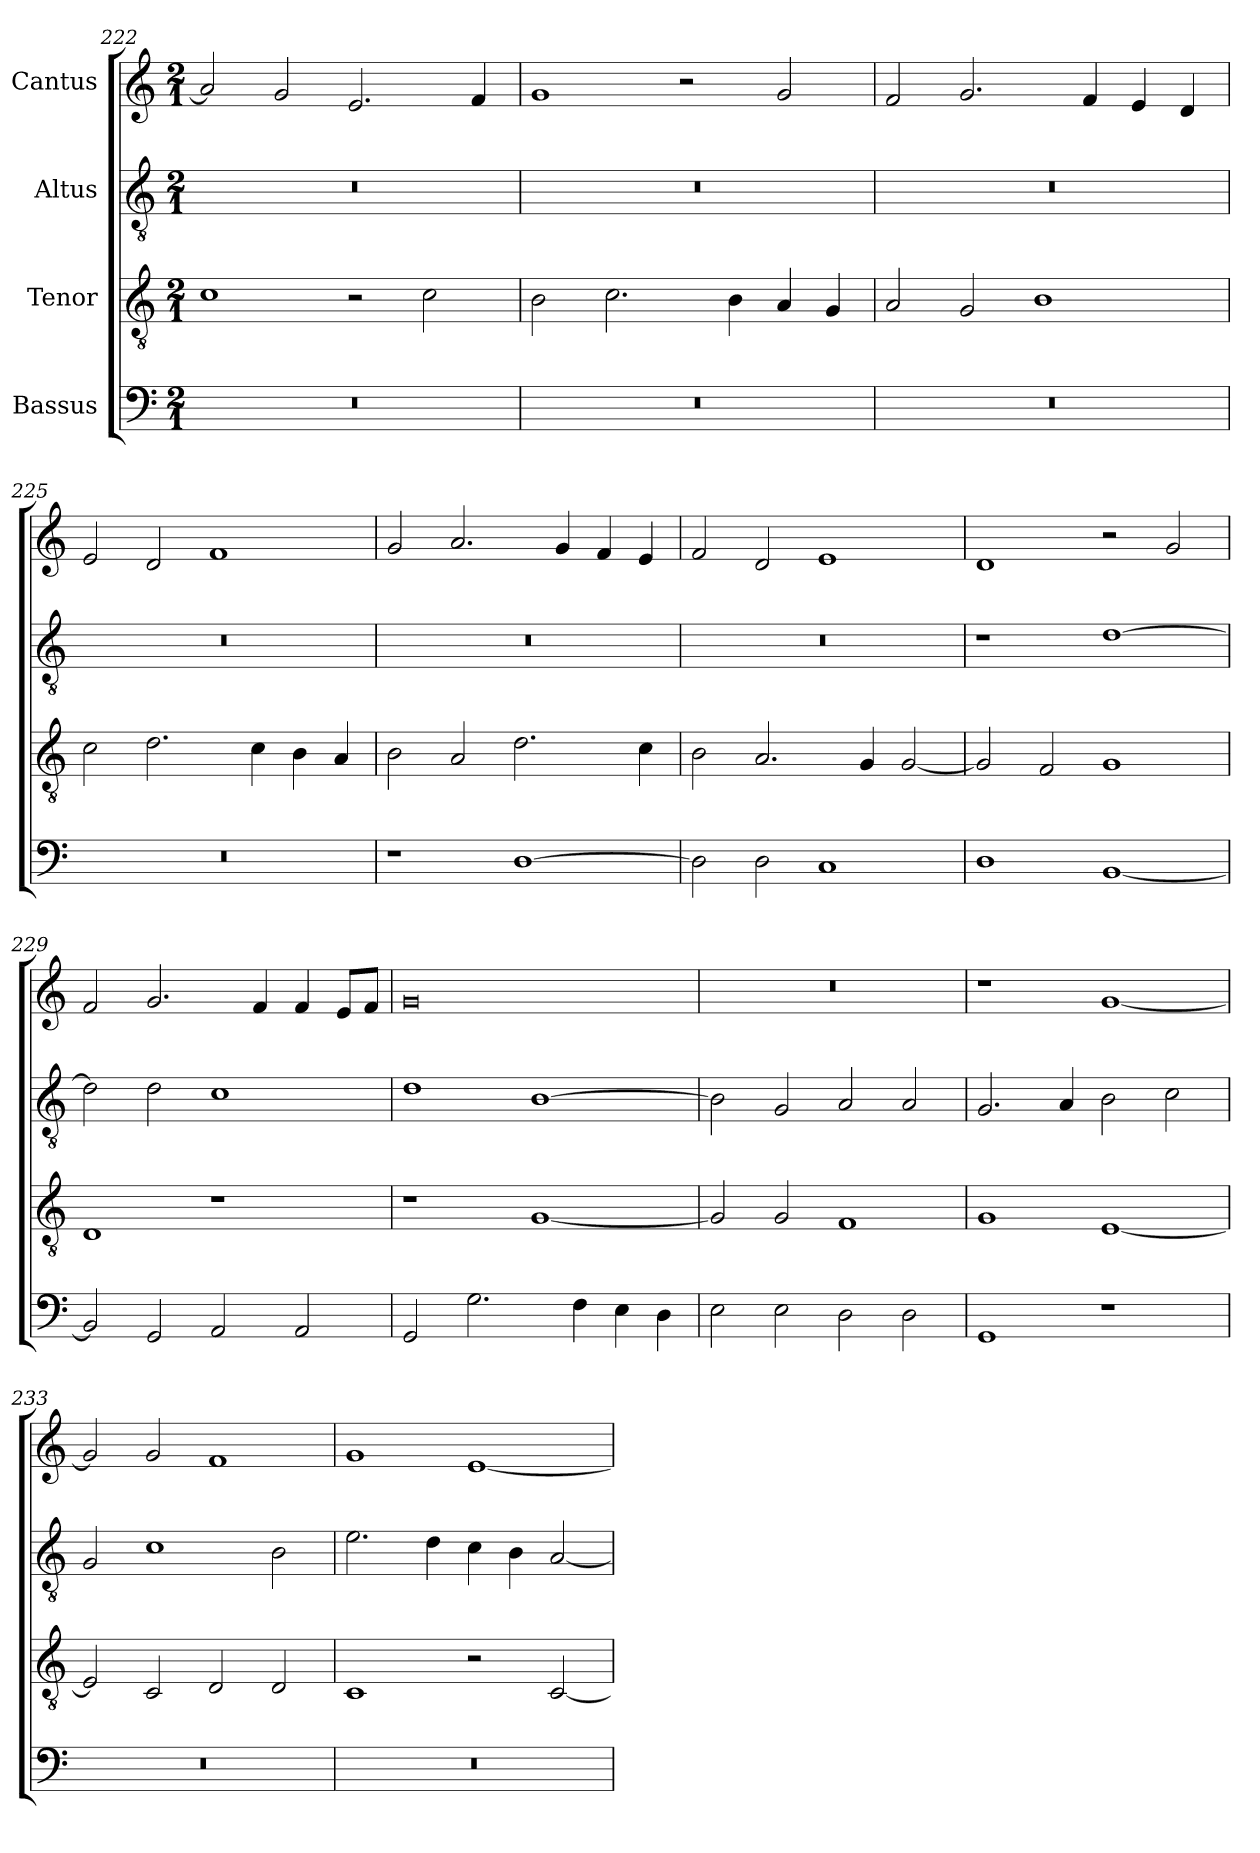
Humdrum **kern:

**kern	**kern	**kern	**kern
*part4	*part3	*part2	*part1
*staff4	*staff3	*staff2	*staff1
*I"Bassus	*I"Tenor	*I"Altus	*I"Cantus
*clefF4	*clefGv2	*clefGv2	*clefG2
*	*ITrd7c12	*ITrd7c12	*
*k[]	*k[]	*k[]	*k[]
*C:	*C:	*C:	*C:
*M2/1	*M2/1	*M2/1	*M2/1
=222	=222	=222	=222
!LO:N:vis=1	!	!LO:N:vis=1	!
0r	1Ci	0r	2ai/]
.	.	.	2gi/
.	2r	.	2.ei/
.	2Ci\	.	.
.	.	.	4fi/
=223	=223	=223	=223
!LO:N:vis=1	!	!LO:N:vis=1	!
0r	2BBi\	0r	1gi
.	2.Ci\	.	.
.	.	.	2r
.	4BBi\	.	.
.	4AAi/	.	2gi/
.	4GGi/	.	.
!!LO:LB:g=z
=224	=224	=224	=224
!LO:N:vis=1	!	!LO:N:vis=1	!
0r	2AAi/	0r	2fi/
.	2GGi/	.	2.gi/
.	1BBi	.	.
.	.	.	4fi/
.	.	.	4ei/
.	.	.	4di/
=225	=225	=225	=225
!LO:N:vis=1	!	!LO:N:vis=1	!
0r	2Ci\	0r	2ei/
.	2.Di\	.	2di/
.	.	.	1fi
.	4Ci\	.	.
.	4BBi\	.	.
.	4AAi/	.	.
=226	=226	=226	=226
!	!	!LO:N:vis=1	!
1r	2BBi\	0r	2gi/
.	2AAi/	.	2.ai/
[>1Di	2.Di\	.	.
.	.	.	4gi/
.	.	.	4fi/
.	4Ci\	.	4ei/
=227	=227	=227	=227
!	!	!LO:N:vis=1	!
2Di\]	2BBi\	0r	2fi/
2Di\	2.AAi/	.	2di/
1Ci	.	.	1ei
.	4GGi/	.	.
.	[<2GGi/	.	.
=228	=228	=228	=228
1Di	2GGi/]	1r	1di
.	2FFi/	.	.
[<1BBi	1GGi	[>1Di	2r
.	.	.	2gi/
!!LO:PB:g=z
=229	=229	=229	=229
2BBi/]	1DDi	2Di\]	2fi/
2GGi/	.	2Di\	2.gi/
2AAi/	1r	1Ci	.
.	.	.	4fi/
2AAi/	.	.	4fi/
.	.	.	8ei/L
.	.	.	8fi/J
=230	=230	=230	=230
2GGi/	1r	1Di	0gi
2.Gi\	.	.	.
.	[<1GGi	[>1BBi	.
4Fi\	.	.	.
4Ei\	.	.	.
4Di\	.	.	.
=231	=231	=231	=231
!	!	!	!LO:N:vis=1
2Ei\	2GGi/]	2BBi\]	0r
2Ei\	2GGi/	2GGi/	.
2Di\	1FFi	2AAi/	.
2Di\	.	2AAi/	.
=232	=232	=232	=232
1GGi	1GGi	2.GGi/	1r
.	.	4AAi/	.
1r	[<1EEi	2BBi\	[<1gi
.	.	2Ci\	.
=233	=233	=233	=233
!LO:N:vis=1	!	!	!
0r	2EEi/]	2GGi/	2gi/]
.	2CCi/	1Ci	2gi/
.	2DDi/	.	1fi
.	2DDi/	2BBi\	.
!!LO:LB:g=z
=234	=234	=234	=234
!LO:N:vis=1	!	!	!
0r	1CCi	2.Ei\	1gi
.	.	4Di\	.
.	2r	4Ci\	[<1ei
.	.	4BBi\	.
.	[<2CCi/	[<2AAi/	.
=	=	=	=
*-	*-	*-	*-
